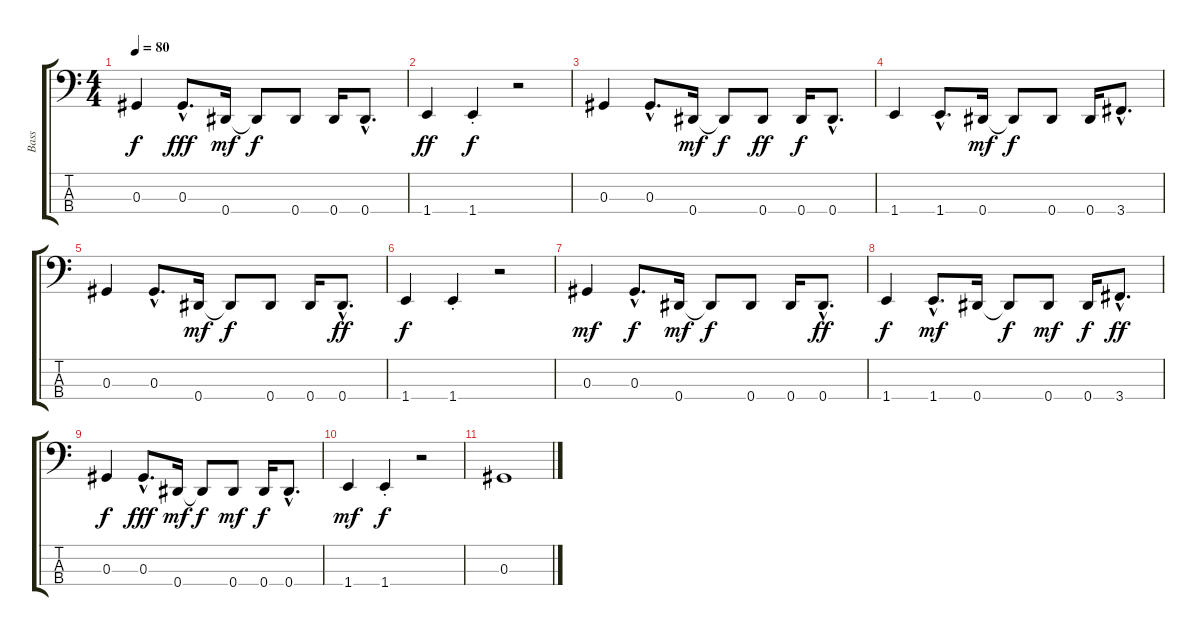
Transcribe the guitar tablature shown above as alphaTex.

\track ("Bass" "Bass") {instrument electricbassfinger}
\staff {score tabs}
\tuning (Gb2 Db2 Ab1 Eb1) {hide}
\ts (4 4)
\tempo 80
\clef f4
\ks c
0.3.4{dy f} 0.3{hac}.8{d dy fff} 0.4.16{dy mf} 0.4{t}.8{dy f} 0.4.8 0.4.16 0.4{hac}.8{d} |
1.4.4{dy ff} 1.4{st}.4{dy f} r.2 |
0.3.4 0.3{hac}.8{d} 0.4.16{dy mf} 0.4{t}.8{dy f} 0.4.8{dy ff} 0.4.16{dy f} 0.4{hac}.8{d} |
1.4.4 1.4{hac}.8{d} 0.4.16{dy mf} 0.4{t}.8{dy f} 0.4.8 0.4.16 3.4{hac}.8{d} |
0.3.4 0.3{hac}.8{d} 0.4.16{dy mf} 0.4{t}.8{dy f} 0.4.8 0.4.16 0.4{hac}.8{d dy ff} |
1.4.4{dy f} 1.4{st}.4 r.2 |
0.3.4{dy mf} 0.3{hac}.8{d dy f} 0.4.16{dy mf} 0.4{t}.8{dy f} 0.4.8 0.4.16 0.4{hac}.8{d dy ff} |
1.4.4{dy f} 1.4{hac}.8{d dy mf} 0.4.16 0.4{t}.8{dy f} 0.4.8{dy mf} 0.4.16{dy f} 3.4{hac}.8{d dy ff} |
0.3.4{dy f} 0.3{hac}.8{d dy fff} 0.4.16{dy mf} 0.4{t}.8{dy f} 0.4.8{dy mf} 0.4.16{dy f} 0.4{hac}.8{d} |
1.4.4{dy mf} 1.4{st}.4{dy f} r.2 |
0.3.1
